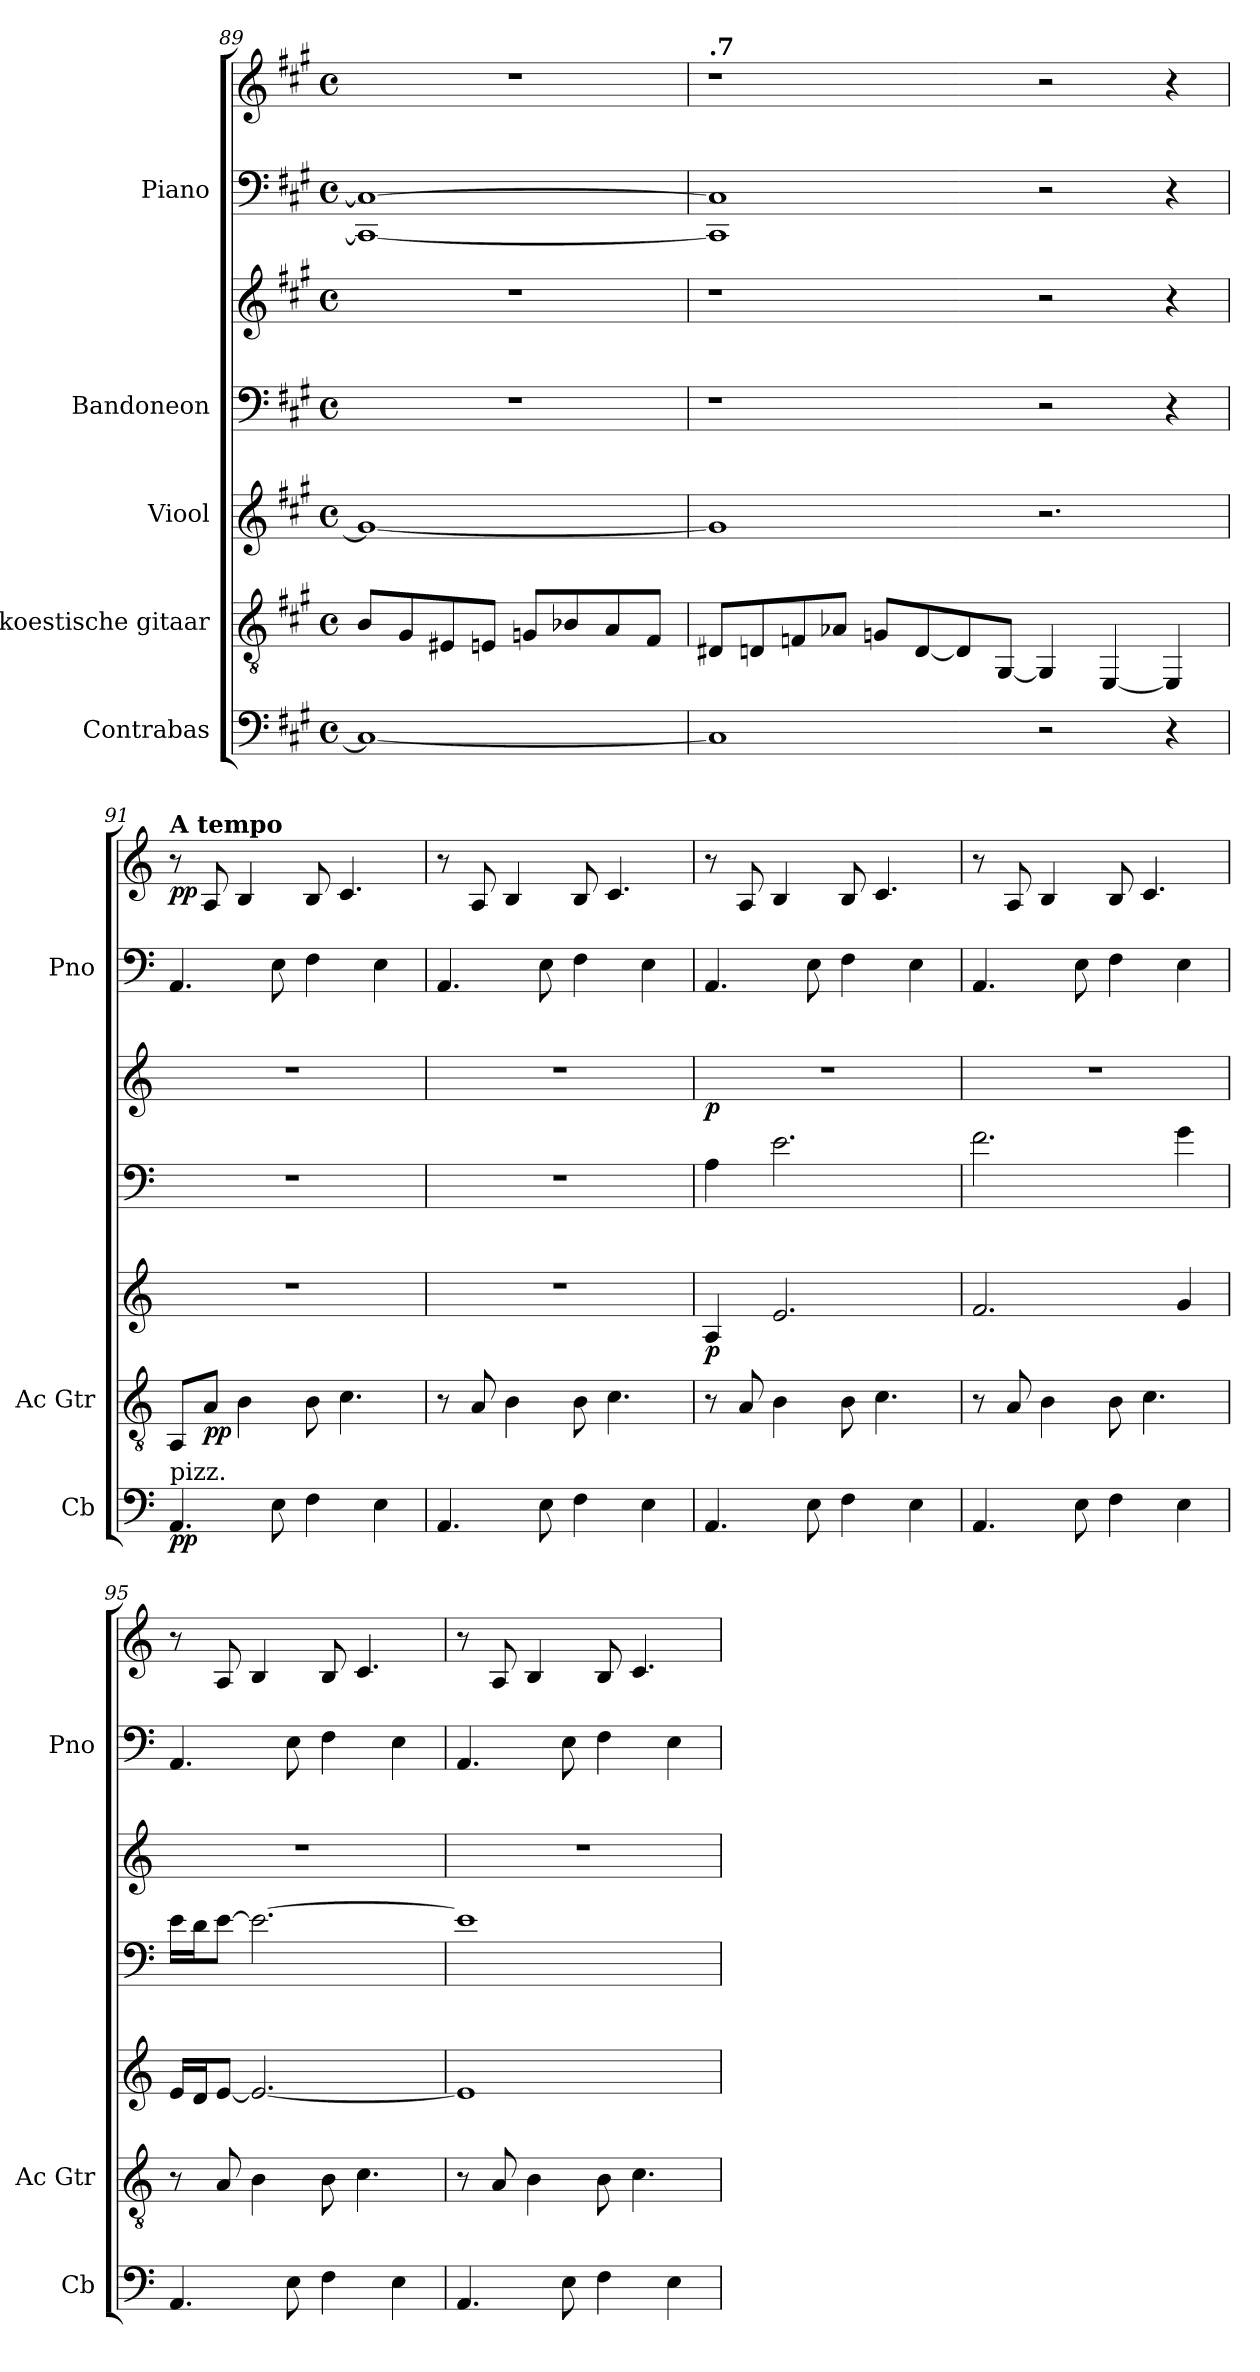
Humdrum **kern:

**kern	**dynam	**kern	**dynam	**kern	**dynam	**kern	**kern	**dynam	**kern	**kern	**dynam
*part5	*part5	*part4	*part4	*part3	*part3	*part2	*part2	*part2	*part1	*part1	*part1
*staff7	*staff7	*staff6	*staff6	*staff5	*staff5	*staff4	*staff3	*staff3/4	*staff2	*staff1	*staff1/2
*I"Contrabas	*	*I"Akoestische gitaar	*	*I"Viool	*	*I"Bandoneon	*	*	*I"Piano	*	*
*I'Cb	*	*I'Ac Gtr	*	*	*	*	*	*	*I'Pno	*	*
*clefF4	*	*clefGv2	*	*clefG2	*	*clefF4	*clefG2	*	*clefF4	*clefG2	*
*ITrd7c12	*	*	*	*	*	*	*	*	*	*	*
*k[f#c#g#]	*	*k[f#c#g#]	*	*k[f#c#g#]	*	*k[f#c#g#]	*k[f#c#g#]	*	*k[f#c#g#]	*k[f#c#g#]	*
*M4/4	*	*M4/4	*	*M4/4	*	*M4/4	*M4/4	*	*M4/4	*M4/4	*
*met(c)	*	*met(c)	*	*met(c)	*	*met(c)	*met(c)	*	*met(c)	*met(c)	*
=89	=89	=89	=89	=89	=89	=89	=89	=89	=89	=89	=89
1CC#_	.	8B/L	.	1g#_	.	1r	1r	.	1CC#_ 1C#_	1r	.
.	.	8G#/	.	.	.	.	.	.	.	.	.
.	.	8E#X/	.	.	.	.	.	.	.	.	.
.	.	8En/J	.	.	.	.	.	.	.	.	.
.	.	8Gn/L	.	.	.	.	.	.	.	.	.
.	.	8B-X/	.	.	.	.	.	.	.	.	.
.	.	8A/	.	.	.	.	.	.	.	.	.
.	.	8F#/J	.	.	.	.	.	.	.	.	.
!!LO:PB:g=z
=90	=90	=90	=90	=90	=90	=90	=90	=90	=90	=90	=90
*	*	*	*	*	*	*	*	*	*	*MM132	*
!	!	!	!	!	!	!	!	!	!	!LO:TX:a:B:t=.7	!
1CC#]	.	8D#X/L	.	1g#]	.	1r	1r	.	1CC#] 1C#]	1r	.
.	.	8Dn/	.	.	.	.	.	.	.	.	.
.	.	8Fn/	.	.	.	.	.	.	.	.	.
.	.	8A-X/J	.	.	.	.	.	.	.	.	.
.	.	8Gn/L	.	.	.	.	.	.	.	.	.
.	.	[8D/	.	.	.	.	.	.	.	.	.
.	.	8D/]	.	.	.	.	.	.	.	.	.
.	.	[8GG#/J	.	.	.	.	.	.	.	.	.
2r	.	4GG#/]	.	2.r	.	2r	2r	.	2r	2r	.
.	.	[4EE/	.	.	.	.	.	.	.	.	.
4r	.	4EE/]	.	.	.	4r	4r	.	4r	4r	.
=91	=91	=91	=91	=91	=91	=91	=91	=91	=91	=91	=91
*k[]	*	*k[]	*	*k[]	*	*k[]	*k[]	*	*k[]	*k[]	*
!	!	!	!	!	!	!	!	!	!	!LO:TX:a:B:t=A tempo	!
!LO:TX:a:t=pizz.	!	!	!	!	!	!	!	!	!	!	!
!	!LO:DY:b	!	!	!	!	!	!	!	!	!	!LO:DY:b
4.AAA/	pp	8AA/L	.	1r	.	1r	1r	.	4.AA/	8r	pp
!	!	!	!LO:DY:b	!	!	!	!	!	!	!	!
.	.	8A/J	pp	.	.	.	.	.	.	8A/	.
.	.	4B\	.	.	.	.	.	.	.	4B/	.
8EE\	.	.	.	.	.	.	.	.	8E\	.	.
4FF\	.	8B\	.	.	.	.	.	.	4F\	8B/	.
.	.	4.c\	.	.	.	.	.	.	.	4.c/	.
4EE\	.	.	.	.	.	.	.	.	4E\	.	.
=92	=92	=92	=92	=92	=92	=92	=92	=92	=92	=92	=92
4.AAA/	.	8r	.	1r	.	1r	1r	.	4.AA/	8r	.
.	.	8A/	.	.	.	.	.	.	.	8A/	.
.	.	4B\	.	.	.	.	.	.	.	4B/	.
8EE\	.	.	.	.	.	.	.	.	8E\	.	.
4FF\	.	8B\	.	.	.	.	.	.	4F\	8B/	.
.	.	4.c\	.	.	.	.	.	.	.	4.c/	.
4EE\	.	.	.	.	.	.	.	.	4E\	.	.
=93	=93	=93	=93	=93	=93	=93	=93	=93	=93	=93	=93
!	!	!	!	!	!LO:DY:b	!	!	!LO:DY:b	!	!	!
4.AAA/	.	8r	.	4A/	p	4A\	1r	p	4.AA/	8r	.
.	.	8A/	.	.	.	.	.	.	.	8A/	.
.	.	4B\	.	2.e/	.	2.e\	.	.	.	4B/	.
8EE\	.	.	.	.	.	.	.	.	8E\	.	.
4FF\	.	8B\	.	.	.	.	.	.	4F\	8B/	.
.	.	4.c\	.	.	.	.	.	.	.	4.c/	.
4EE\	.	.	.	.	.	.	.	.	4E\	.	.
!!LO:LB:g=z
=94	=94	=94	=94	=94	=94	=94	=94	=94	=94	=94	=94
4.AAA/	.	8r	.	2.f/	.	2.f\	1r	.	4.AA/	8r	.
.	.	8A/	.	.	.	.	.	.	.	8A/	.
.	.	4B\	.	.	.	.	.	.	.	4B/	.
8EE\	.	.	.	.	.	.	.	.	8E\	.	.
4FF\	.	8B\	.	.	.	.	.	.	4F\	8B/	.
.	.	4.c\	.	.	.	.	.	.	.	4.c/	.
4EE\	.	.	.	4g/	.	4g\	.	.	4E\	.	.
=95	=95	=95	=95	=95	=95	=95	=95	=95	=95	=95	=95
4.AAA/	.	8r	.	16e/LL	.	16e\LL	1r	.	4.AA/	8r	.
.	.	.	.	16d/J	.	16d\J	.	.	.	.	.
.	.	8A/	.	[8e/J	.	[8e\J	.	.	.	8A/	.
.	.	4B\	.	2.e/_	.	2.e\_	.	.	.	4B/	.
8EE\	.	.	.	.	.	.	.	.	8E\	.	.
4FF\	.	8B\	.	.	.	.	.	.	4F\	8B/	.
.	.	4.c\	.	.	.	.	.	.	.	4.c/	.
4EE\	.	.	.	.	.	.	.	.	4E\	.	.
=96	=96	=96	=96	=96	=96	=96	=96	=96	=96	=96	=96
4.AAA/	.	8r	.	1e]	.	1e]	1r	.	4.AA/	8r	.
.	.	8A/	.	.	.	.	.	.	.	8A/	.
.	.	4B\	.	.	.	.	.	.	.	4B/	.
8EE\	.	.	.	.	.	.	.	.	8E\	.	.
4FF\	.	8B\	.	.	.	.	.	.	4F\	8B/	.
.	.	4.c\	.	.	.	.	.	.	.	4.c/	.
4EE\	.	.	.	.	.	.	.	.	4E\	.	.
=	=	=	=	=	=	=	=	=	=	=	=
*-	*-	*-	*-	*-	*-	*-	*-	*-	*-	*-	*-
